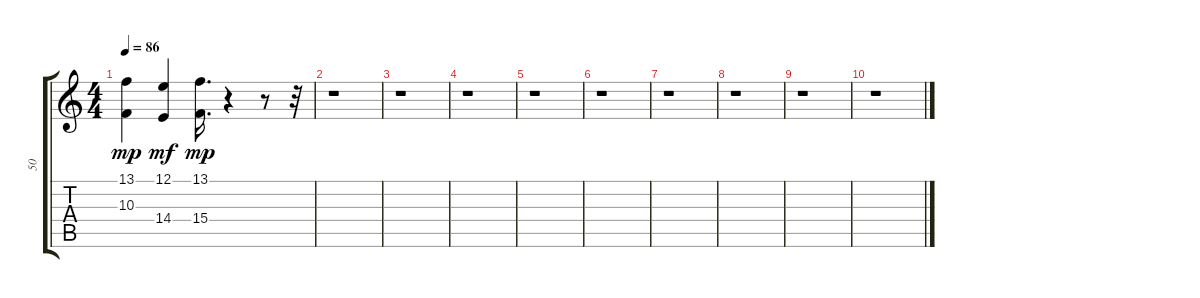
\track ("50" "50") {instrument stringensemble2}
\staff {score tabs}
\tuning (E4 B3 G3 D3 A2 E2) {hide}
\ts (4 4)
\tempo 86
\clef g2
\ks c
(13.1 10.3).4{dy mp} (12.1 14.4).4{dy mf} (13.1 15.4).16{d dy mp} r.4 r.8 r.32 |
r.1 |
r.1 |
r.1 |
r.1 |
r.1 |
r.1 |
r.1 |
r.1 |
r.1
